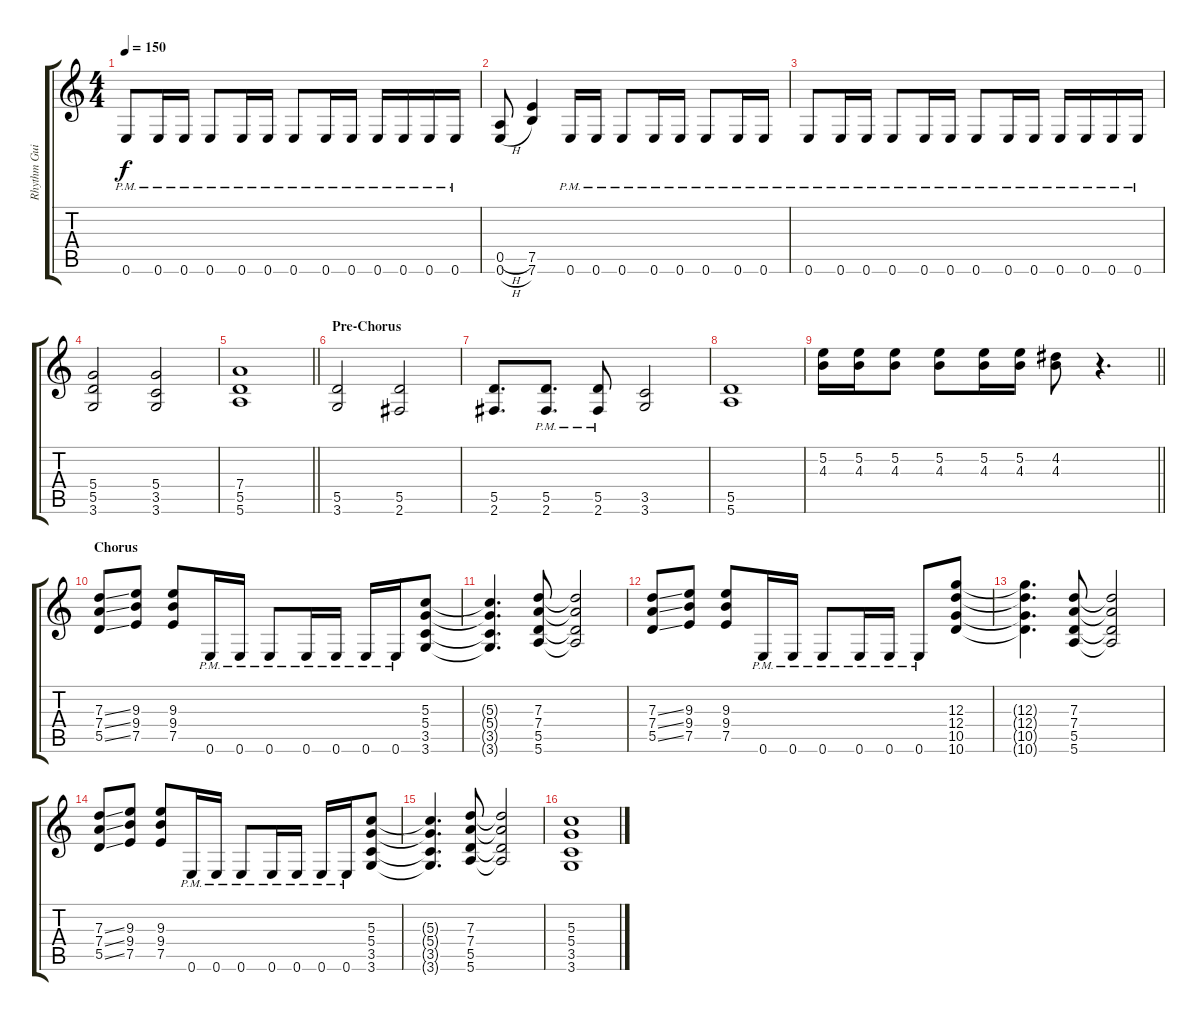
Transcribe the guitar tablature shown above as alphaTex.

\track ("Rhythm Guitar II" "Rhythm Gui") {instrument overdrivenguitar}
\staff {score tabs}
\tuning (E4 B3 G3 D3 A2 E2) {hide}
\ts (4 4)
\tempo 150
\clef g2
\ks c
0.6{pm}.8{dy f} 0.6{pm}.16 0.6{pm}.16 0.6{pm}.8 0.6{pm}.16 0.6{pm}.16 0.6{pm}.8 0.6{pm}.16 0.6{pm}.16 0.6{pm}.16 0.6{pm}.16 0.6{pm}.16 0.6{pm}.16 |
(0.5{h} 0.6{h}).8 (7.5 7.6).4 0.6{pm}.16 0.6{pm}.16 0.6{pm}.8 0.6{pm}.16 0.6{pm}.16 0.6{pm}.8 0.6{pm}.16 0.6{pm}.16 |
0.6{pm}.8 0.6{pm}.16 0.6{pm}.16 0.6{pm}.8 0.6{pm}.16 0.6{pm}.16 0.6{pm}.8 0.6{pm}.16 0.6{pm}.16 0.6{pm}.16 0.6{pm}.16 0.6{pm}.16 0.6{pm}.16 |
(5.4 5.5 3.6).2 (5.4 3.5 3.6).2 |
\barLineRight lightlight
(7.4 5.5 5.6).1 |
\section ("" "Pre-Chorus")
(5.5 3.6).2 (5.5 2.6).2 |
(5.5 2.6).8{d} (5.5{pm} 2.6{pm}).8{d} (5.5{pm} 2.6{pm}).8 (3.5 3.6).2 |
(5.5 5.6).1 |
\barLineRight lightlight
(5.2 4.3).16 (5.2 4.3).16 (5.2 4.3).8 (5.2 4.3).8 (5.2 4.3).16 (5.2 4.3).16 (4.2 4.3).8 r.4{d} |
\section ("" "Chorus")
(7.3{ss} 7.4{ss} 5.5{ss}).8 (9.3 9.4 7.5).8 (9.3 9.4 7.5).8 0.6{pm}.16 0.6{pm}.16 0.6{pm}.8 0.6{pm}.16 0.6{pm}.16 0.6{pm}.16 0.6{pm}.16 (5.3 5.4 3.5 3.6).8 |
(5.3{t} 5.4{t} 3.5{t} 3.6{t}).4{d} (7.3 7.4 5.5 5.6).8 (7.3{t} 7.4{t} 5.5{t} 5.6{t}).2 |
(7.3{ss} 7.4{ss} 5.5{ss}).8 (9.3 9.4 7.5).8 (9.3 9.4 7.5).8 0.6{pm}.16 0.6{pm}.16 0.6{pm}.8 0.6{pm}.16 0.6{pm}.16 0.6{pm}.8 (12.3 12.4 10.5 10.6).8 |
(12.3{t} 12.4{t} 10.5{t} 10.6{t}).4{d} (7.3 7.4 5.5 5.6).8 (7.3{t} 7.4{t} 5.5{t} 5.6{t}).2 |
(7.3{ss} 7.4{ss} 5.5{ss}).8 (9.3 9.4 7.5).8 (9.3 9.4 7.5).8 0.6{pm}.16 0.6{pm}.16 0.6{pm}.8 0.6{pm}.16 0.6{pm}.16 0.6{pm}.16 0.6{pm}.16 (5.3 5.4 3.5 3.6).8 |
(5.3{t} 5.4{t} 3.5{t} 3.6{t}).4{d} (7.3 7.4 5.5 5.6).8 (7.3{t} 7.4{t} 5.5{t} 5.6{t}).2 |
(5.3 5.4 3.5 3.6).1
